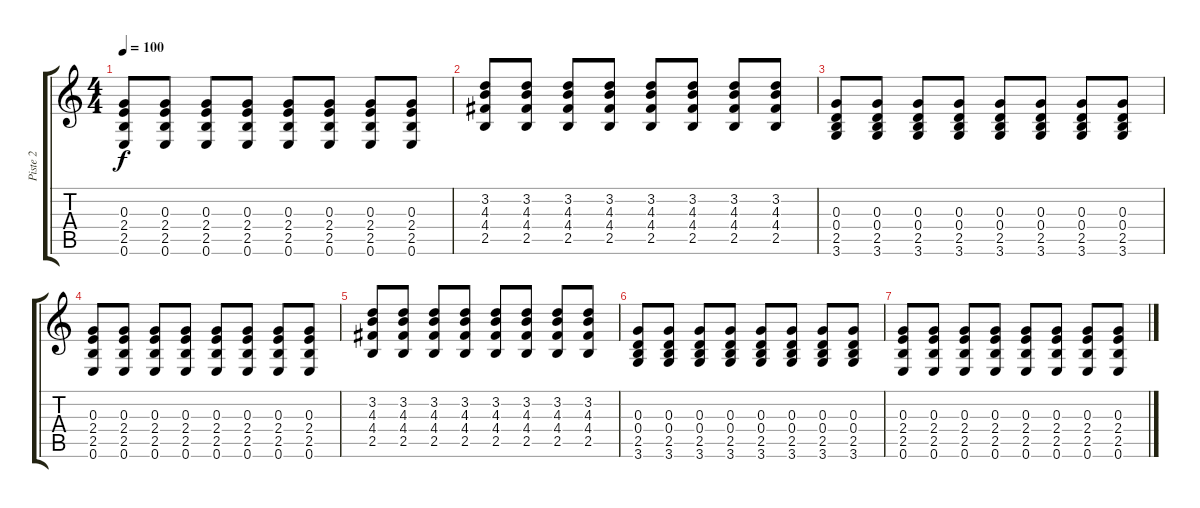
\track ("Piste 2" "Piste 2") {instrument electricguitarclean}
\staff {score tabs}
\tuning (E4 B3 G3 D3 A2 E2) {hide}
\ts (4 4)
\tempo 100
\clef g2
\ks c
(0.3 2.4 2.5 0.6).8{dy f} (0.3 2.4 2.5 0.6).8 (0.3 2.4 2.5 0.6).8 (0.3 2.4 2.5 0.6).8 (0.3 2.4 2.5 0.6).8 (0.3 2.4 2.5 0.6).8 (0.3 2.4 2.5 0.6).8 (0.3 2.4 2.5 0.6).8 |
(3.2 4.3 4.4 2.5).8 (3.2 4.3 4.4 2.5).8 (3.2 4.3 4.4 2.5).8 (3.2 4.3 4.4 2.5).8 (3.2 4.3 4.4 2.5).8 (3.2 4.3 4.4 2.5).8 (3.2 4.3 4.4 2.5).8 (3.2 4.3 4.4 2.5).8 |
(0.3 0.4 2.5 3.6).8 (0.3 0.4 2.5 3.6).8 (0.3 0.4 2.5 3.6).8 (0.3 0.4 2.5 3.6).8 (0.3 0.4 2.5 3.6).8 (0.3 0.4 2.5 3.6).8 (0.3 0.4 2.5 3.6).8 (0.3 0.4 2.5 3.6).8 |
(0.3 2.4 2.5 0.6).8 (0.3 2.4 2.5 0.6).8 (0.3 2.4 2.5 0.6).8 (0.3 2.4 2.5 0.6).8 (0.3 2.4 2.5 0.6).8 (0.3 2.4 2.5 0.6).8 (0.3 2.4 2.5 0.6).8 (0.3 2.4 2.5 0.6).8 |
(3.2 4.3 4.4 2.5).8 (3.2 4.3 4.4 2.5).8 (3.2 4.3 4.4 2.5).8 (3.2 4.3 4.4 2.5).8 (3.2 4.3 4.4 2.5).8 (3.2 4.3 4.4 2.5).8 (3.2 4.3 4.4 2.5).8 (3.2 4.3 4.4 2.5).8 |
(0.3 0.4 2.5 3.6).8 (0.3 0.4 2.5 3.6).8 (0.3 0.4 2.5 3.6).8 (0.3 0.4 2.5 3.6).8 (0.3 0.4 2.5 3.6).8 (0.3 0.4 2.5 3.6).8 (0.3 0.4 2.5 3.6).8 (0.3 0.4 2.5 3.6).8 |
(0.3 2.4 2.5 0.6).8 (0.3 2.4 2.5 0.6).8 (0.3 2.4 2.5 0.6).8 (0.3 2.4 2.5 0.6).8 (0.3 2.4 2.5 0.6).8 (0.3 2.4 2.5 0.6).8 (0.3 2.4 2.5 0.6).8 (0.3 2.4 2.5 0.6).8
